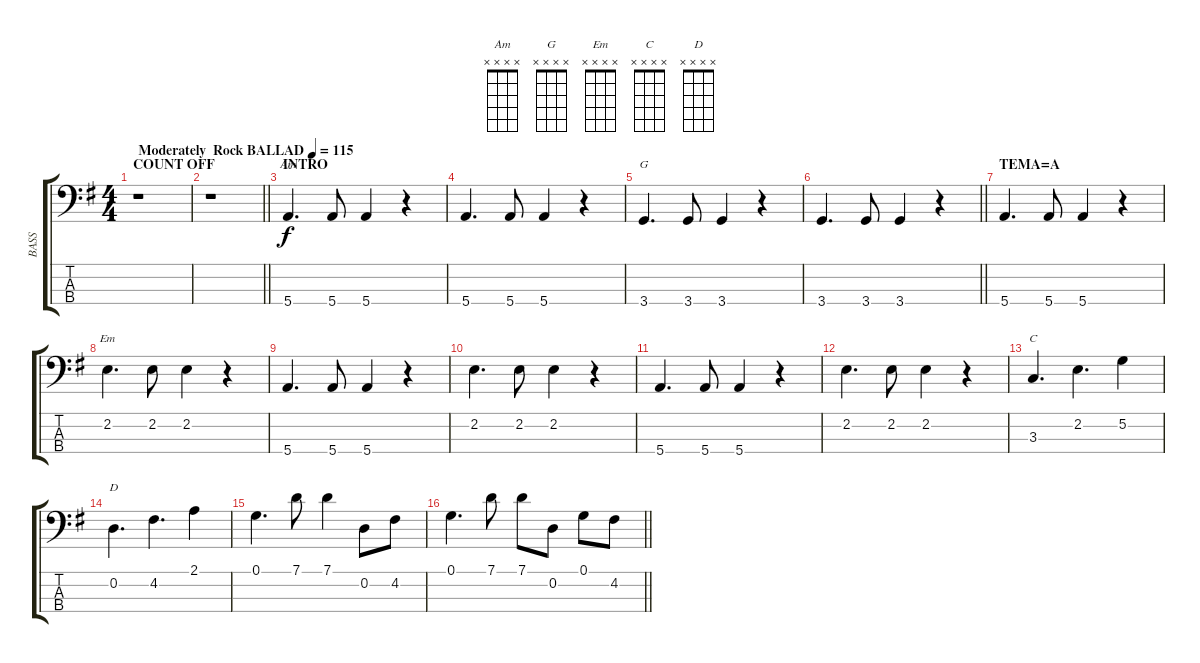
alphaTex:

\track ("BASS" "BASS") {instrument acousticbass}
\staff {score tabs}
\tuning (G2 D2 A1 E1) {hide}
\chord ("Am" x x x x)
\chord ("G" x x x x)
\chord ("Em" x x x x)
\chord ("C" x x x x)
\chord ("D" x x x x)
\ts (4 4)
\section ("" "COUNT OFF")
\tempo (115 "Moderately  Rock BALLAD")
\clef f4
\ks eminor
r.1{dy f instrument acousticbass} |
\barLineRight lightlight
r.1 |
\section ("" "INTRO")
5.4.4{d ch "Am" volume 14 balance 8 instrument acousticbass} 5.4.8 5.4.4 r.4 |
5.4.4{d} 5.4.8 5.4.4 r.4 |
3.4.4{d ch "G"} 3.4.8 3.4.4 r.4 |
\barLineRight lightlight
3.4.4{d} 3.4.8 3.4.4 r.4 |
\section ("" "TEMA=A")
5.4.4{d} 5.4.8 5.4.4 r.4 |
2.2.4{d ch "Em"} 2.2.8 2.2.4 r.4 |
5.4.4{d} 5.4.8 5.4.4 r.4 |
2.2.4{d} 2.2.8 2.2.4 r.4 |
5.4.4{d} 5.4.8 5.4.4 r.4 |
2.2.4{d} 2.2.8 2.2.4 r.4 |
3.3.4{d ch "C"} 2.2.4{d} 5.2.4 |
0.2.4{d ch "D"} 4.2.4{d} 2.1.4 |
0.1.4{d} 7.1.8 7.1.4 0.2.8 4.2.8 |
\barLineRight lightlight
0.1.4{d} 7.1.8 7.1.8 0.2.8 0.1.8 4.2.8
